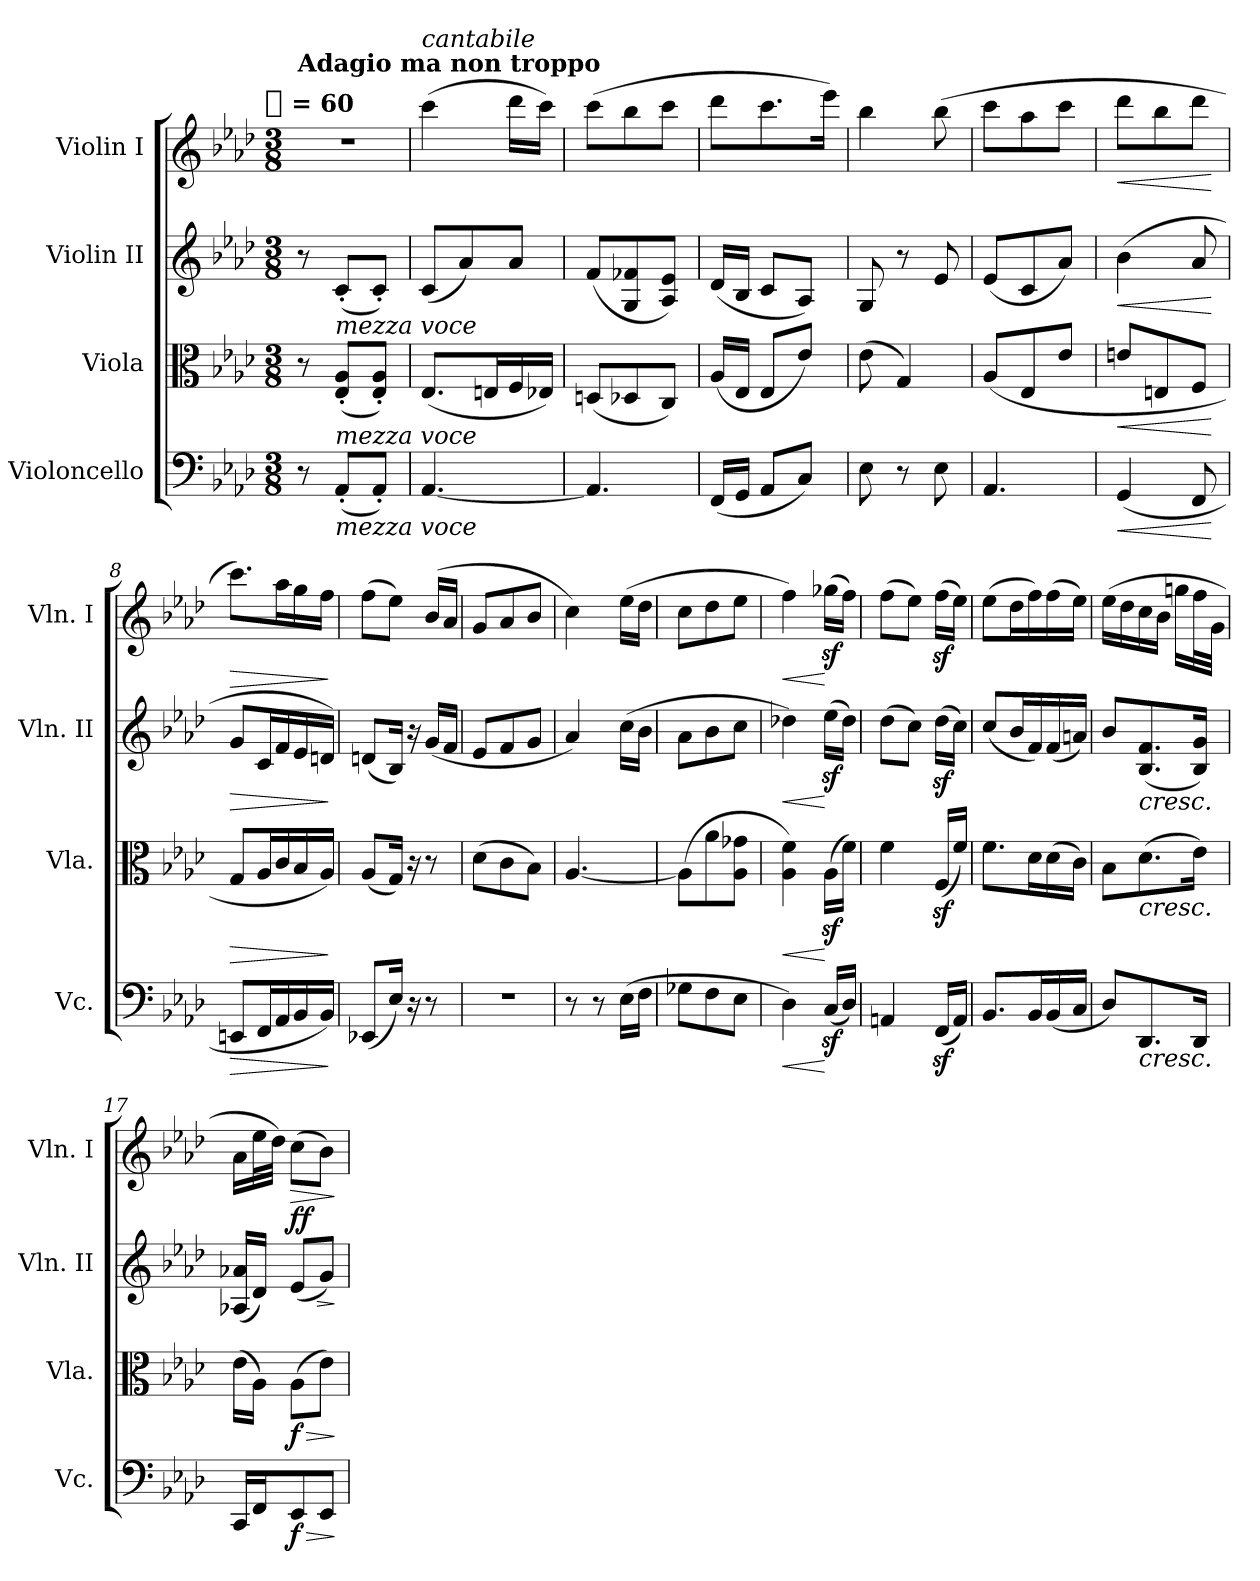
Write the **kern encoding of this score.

**kern	**dynam	**kern	**dynam	**kern	**dynam	**kern	**dynam
*part4	*part4	*part3	*part3	*part2	*part2	*part1	*part1
*staff4	*staff4	*staff3	*staff3	*staff2	*staff2	*staff1	*staff1
*I"Violoncello	*	*I"Viola	*	*I"Violin II	*	*I"Violin I	*
*I'Vc.	*	*I'Vla.	*	*I'Vln. II	*	*I'Vln. I	*
*clefF4	*	*clefC3	*	*clefG2	*	*clefG2	*
*k[b-e-a-d-]	*	*k[b-e-a-d-]	*	*k[b-e-a-d-]	*	*k[b-e-a-d-]	*
*A-:	*	*A-:	*	*A-:	*	*A-:	*
!!LO:TX:omd:t=[quarter] = 60
*M3/8	*	*M3/8	*	*M3/8	*	*M3/8	*
*MM60	*	*MM60	*	*MM60	*	*MM60	*
=1	=1	=1	=1	=1	=1	=1	=1
!	!	!	!	!	!	!LO:TX:a:B:t=Adagio ma non troppo	!
8r	.	8r	.	8r	.	4.r	.
!	!	!	!	!LO:TX:b:i:t=mezza voce	!	!	!
!LO:TX:b:i:t=mezza voce	!	!	!	!	!	!	!
!LO:TX:a:i:t=mezza voce	!	!	!	!	!	!	!
(8AA-'L	.	(8E-' 8A-'L	.	(8c'L	.	.	.
8AA-'J)	.	8E-' 8A-'J)	.	8c'J)	.	.	.
=2	=2	=2	=2	=2	=2	=2	=2
!	!	!	!	!	!	!LO:TX:a:i:t=cantabile	!
[4.AA-	.	(8.E-L	.	(8cL	.	(4ccc	.
.	.	.	.	8a-)	.	.	.
.	.	16EnL	.	.	.	.	.
.	.	16F	.	8a-J	.	16ddd-LL	.
.	.	16E-XJJ)	.	.	.	16cccJJ)	.
=3	=3	=3	=3	=3	=3	=3	=3
4.AA-]	.	(8DnL	.	(8fL	.	(8cccL	.
.	.	8D-X	.	8G 8f-X	.	8bb-	.
.	.	8CJ)	.	8A- 8e-J)	.	8cccJ	.
=4	=4	=4	=4	=4	=4	=4	=4
(16FFLL	.	(16A-LL	.	(16d-LL	.	8ddd-L	.
16GGJJ	.	16E-JJ	.	16B-JJ	.	.	.
8AA-L	.	8E-L	.	8cL	.	8.ccc	.
8CJ)	.	8e-J)	.	8A-J)	.	.	.
.	.	.	.	.	.	16eee-Jk)	.
=5	=5	=5	=5	=5	=5	=5	=5
8E-	.	(8e-	.	8G	.	4bb-	.
8r	.	4G)	.	8r	.	.	.
8E-	.	.	.	8e-	.	(8bb-	.
=6	=6	=6	=6	=6	=6	=6	=6
4.AA-	.	(8A-L	.	(8e-L	.	8cccL	.
.	.	8E-	.	8c	.	8aa-	.
.	.	8e-J	.	8a-J)	.	8cccJ	.
=7	=7	=7	=7	=7	=7	=7	=7
!	!LO:HP:b	!	!LO:HP:b	!	!LO:HP:b	!	!LO:HP:b
(4GG	<	8enL	<	(4b-	<	8ddd-L	<
.	.	8En	.	.	.	8bb-	.
8FF	.	8FJ	.	8a-	.	8ddd-J	.
.	[	.	[	.	[	.	[
=8	=8	=8	=8	=8	=8	=8	=8
!	!LO:HP:b	!	!LO:HP:b	!	!LO:HP:b	!	!LO:HP:b
8EEnL	>	8GL	>	8gL	>	8.cccL)	>
16FFL	.	16A-L	.	16cL	.	.	.
16AA-	.	16c	.	16f	.	16aa-L	.
16BB-	.	16B-	.	16e-	.	16gg	.
16BB-JJ)	.	16A-JJ)	.	16dnJJ)	.	16ffJJ	.
.	]	.	]	.	]	.	]
=9	=9	=9	=9	=9	=9	=9	=9
(8EE-XL	.	(8A-L	.	(8dnL	.	(8ffL	.
16E-Jk)	.	16GJk)	.	16B-Jk)	.	8ee-J)	.
16r	.	16r	.	16r	.	.	.
8r	.	8r	.	(16gLL	.	(16b-LL	.
.	.	.	.	16fJJ	.	16a-JJ	.
=10	=10	=10	=10	=10	=10	=10	=10
4.r	.	(8d-L	.	8e-L	.	8gL	.
.	.	8c	.	8f	.	8a-	.
.	.	8B-J)	.	8gJ	.	8b-J	.
=11	=11	=11	=11	=11	=11	=11	=11
8r	.	[4.A-	.	4a-)	.	4cc)	.
8r	.	.	.	.	.	.	.
(16E-LL	.	.	.	(16ccLL	.	(16ee-LL	.
16FJJ	.	.	.	16b-JJ	.	16dd-JJ	.
=12	=12	=12	=12	=12	=12	=12	=12
8G-XL	.	(8A-L]	.	8a-L	.	8ccL	.
8F	.	8a-	.	8b-	.	8dd-	.
8E-J	.	8A- 8g-XJ	.	8ccJ	.	8ee-J	.
=13	=13	=13	=13	=13	=13	=13	=13
!	!LO:HP:b	!	!LO:HP:b	!	!LO:HP:b	!	!LO:HP:b
4D-)	<	4A- 4f)	<	4dd-X)	<	4ff)	<
(16CzLL	[	(16A-zLL	[	(16ee-zLL	[	(16gg-XzLL	[
16D-JJ)	.	16fJJ)	.	16dd-JJ)	.	16ffJJ)	.
=14	=14	=14	=14	=14	=14	=14	=14
4AAn	.	4f	.	(8dd-L	.	(8ffL	.
.	.	.	.	8ccJ)	.	8ee-J)	.
(16FFzLL	.	(16FzLL	.	(16dd-zLL	.	(16ffzLL	.
16AAJJ)	.	16fJJ)	.	16ccJJ)	.	16ee-JJ)	.
=15	=15	=15	=15	=15	=15	=15	=15
8.BB-L	.	8.fL	.	(8ccL	.	(8ee-L	.
.	.	.	.	16b-L	.	16dd-L	.
16BB-L	.	16d-L	.	16f)	.	16ff)	.
(16BB-	.	(16d-	.	(16f	.	(16ff	.
16CJJ	.	16cJJ)	.	16anJJ)	.	16ee-JJ)	.
=16	=16	=16	=16	=16	=16	=16	=16
8D-L)	.	8B-L	.	8b-L	.	(16ee-LL	.
.	.	.	.	.	.	16dd-	.
!	!	!	!	!LO:TX:b:i:t=cresc.	!	!	!
!	!	!LO:TX:b:i:t=cresc.	!	!	!	!	!
!LO:TX:b:i:t=cresc.	!	!	!	!	!	!	!
8.DD-	.	(8.d-	.	(8.B- 8.f	.	16cc	.
.	.	.	.	.	.	16b-JJ	.
.	.	.	.	.	.	16ggnLL	.
16DD-Jk	.	16e-Jk)	.	16B- 16gJk)	.	32ffL	.
.	.	.	.	.	.	32gJJJ	.
=17	=17	=17	=17	=17	=17	=17	=17
16CCLL	.	(16e-LL	.	(16A-X 16a-XLL	.	16a-LL	.
16FFJ	.	16A-JJ)	.	16d-JJ)	.	32ee-L	.
.	.	.	.	.	.	32dd-JJJ)	.
!	!LO:HP:b	!	!LO:HP:b	!	!LO:HP:b	!	!LO:HP:b
!	!	!	!	!	!LO:DY:n=1:a	!	!
8EE-	> f	(8A-L	> f	(8e-L	> ff	(8ccL	>
8EE-J	.	8e-J)	.	8gJ)	.	8b-J)	.
.	]	.	]	.	]	.	]
=	=	=	=	=	=	=	=
*-	*-	*-	*-	*-	*-	*-	*-
